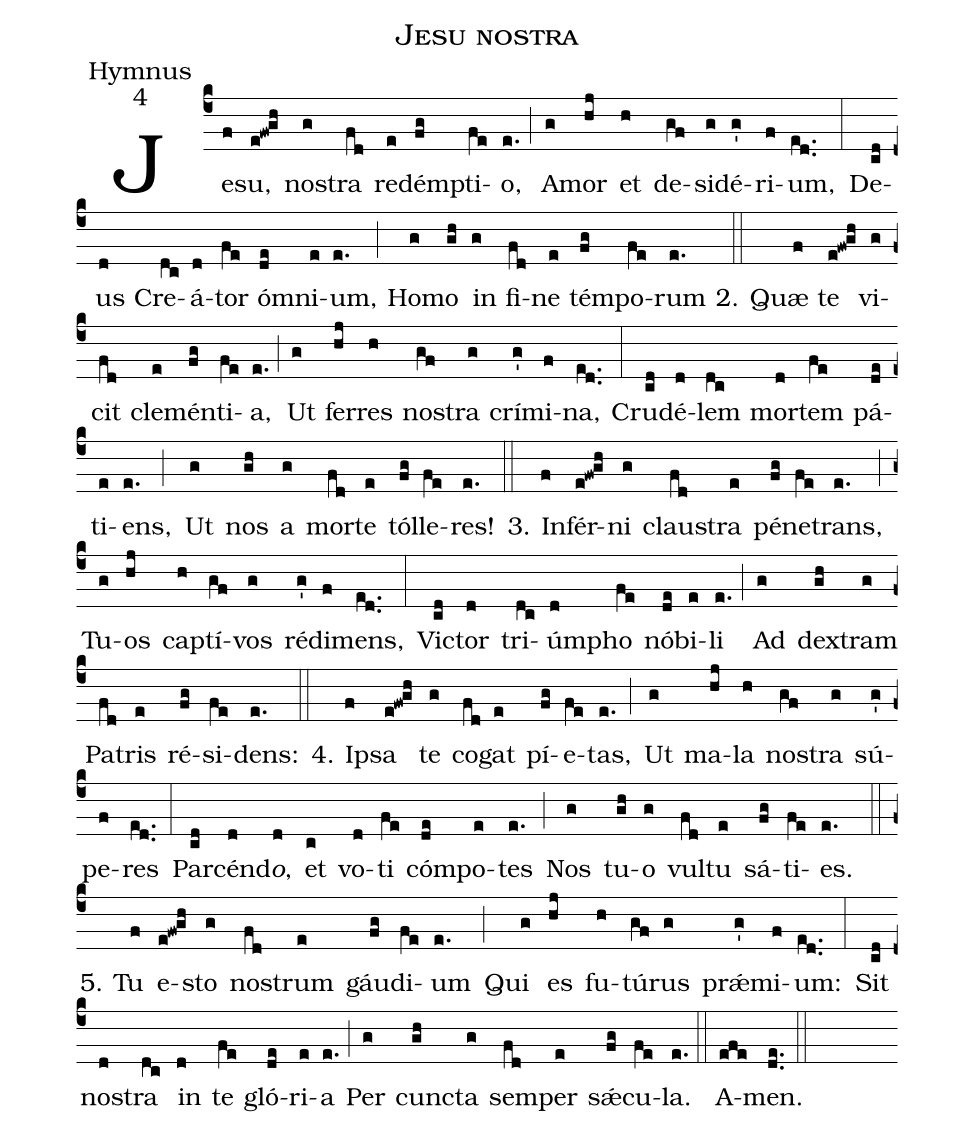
name:Jesu nostra;
office-part:Hymnus;
mode:4;
%%
(c4)Je(f)su,(e!fw!gh) no(g)stra(fd) red(e)ém(fg)pti(fe)o,(e.) (;) A(g)mor(hj) et(h)

de(gf)si(g)dé(g')ri(f)um,(ed..) (:) De(cd)us(d) Cre(dc)á(d)tor(fe) óm(de)ni(e)um,(e.) (;)

Ho(g)mo(gh) in(g) fi(fd)ne(e) tém(fg)po(fe)rum(e.) (::)
2. Quæ(f) te(e!fw!gh) vi(g)cit(fd) cle(e)mén(fg)ti(fe)a,(e.) (;) Ut(g) fer(hj)res(h) no(gf)stra(g) crí(g')mi(f)na,(ed..) (:) Cru(cd)dé(d)lem(dc) mor(d)tem(fe) pá(de)ti(e)ens,(e.)  (;) Ut(g) nos(gh) a(g) mor(fd)te(e) tól(fg)le(fe)res!(e.) (::)

3. In(f)fér(e!fw!gh)ni(g) clau(fd)stra(e) pé(fg)ne(fe)trans,(e.) (;)
Tu(g)os(hj) cap(h)tí(gf)vos(g) ré(g')di(f)mens,(ed..) (:)
Vi(cd)ctor(d) tri(dc)úm(d)pho(fe) nó(de)bi(e)li(e.) (;)
Ad(g) dex(gh)tram(g) Pa(fd)tris(e) ré(fg)si(fe)dens:(e.) (::)

4. I(f)psa(e!fw!gh) te(g) co(fd)gat(e) pí(fg)e(fe)tas,(e.) (;)
Ut(g) ma(hj)la(h) no(gf)stra(g) sú(g')pe(f)res(ed..) (:)
Par(cd)cén(d)d<i>o</i>,(d) et(c) vo(d)ti(fe) cóm(de)po(e)tes(e.) (;)
Nos(g) tu(gh)o(g) vul(fd)tu(e) sá(fg)ti(fe)es.(e.) (::)

5. Tu(f) e(e!fw!gh)sto(g) no(fd)strum(e) gáu(fg)di(fe)um(e.) (;)
Qui(g) es(hj) fu(h)tú(gf)rus(g) prǽ(g')mi(f)um:(ed..) (:)
Sit(cd) no(d)stra(dc) in(d) te(fe) gló(de)ri(e)a(e.) (;)
Per(g) cun(gh)cta(g) sem(fd)per(e) sǽ(fg)cu(fe)la.(e.) (::)

A(efe)men.(de..) (::)
